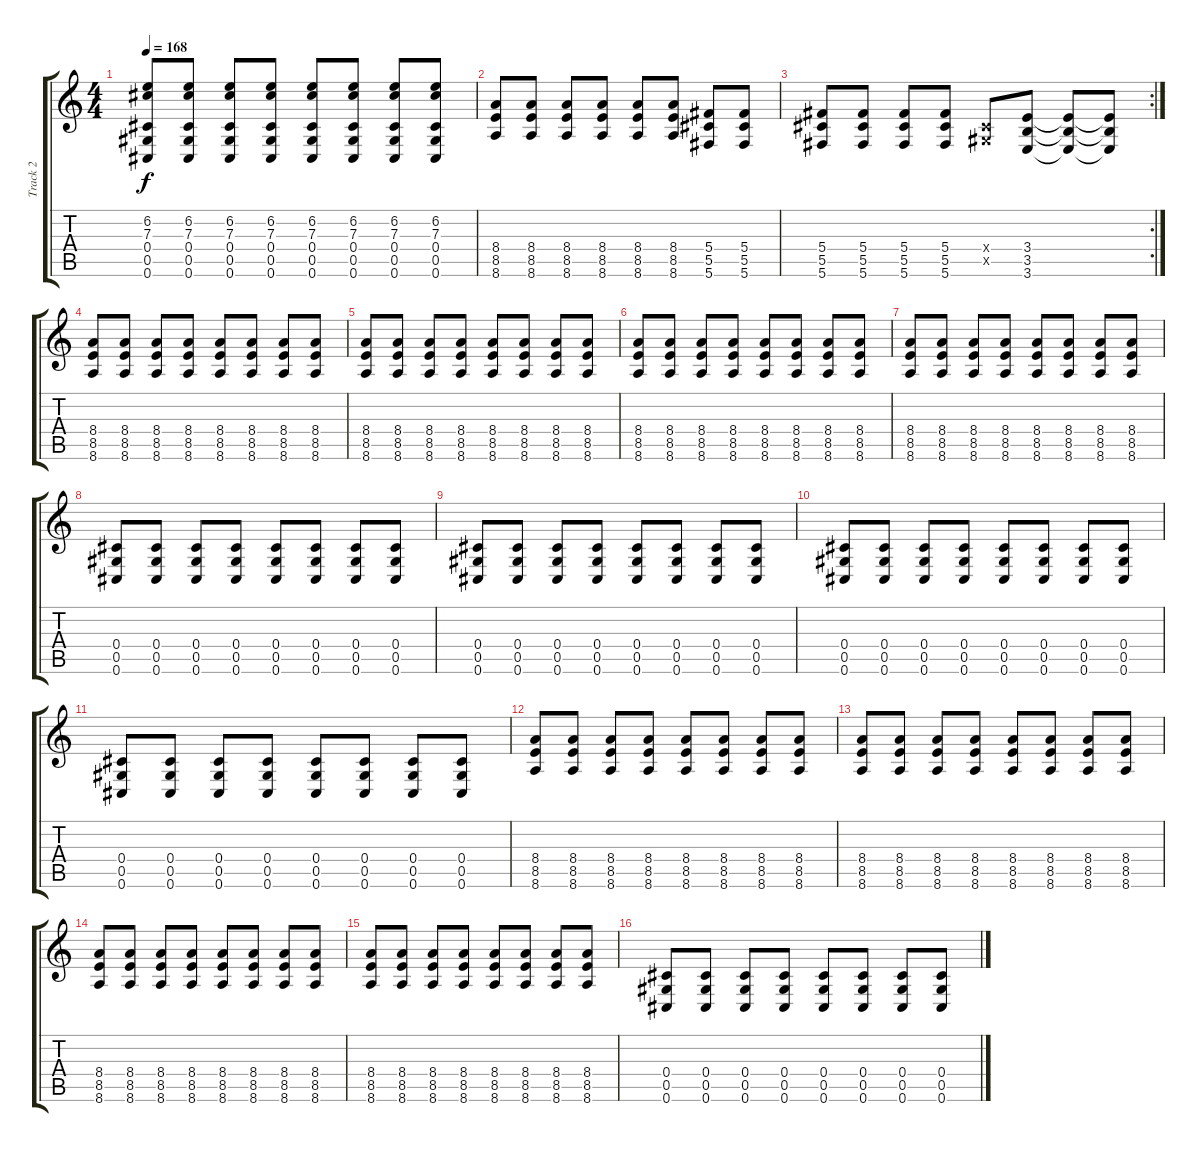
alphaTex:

\track ("Track 2" "Track 2") {instrument distortionguitar}
\staff {score tabs}
\tuning (Eb4 Bb3 Gb3 Db3 Ab2 Db2) {hide}
\ts (4 4)
\tempo 168
\clef g2
\ks c
(6.2 7.3 0.4 0.5 0.6).8{dy f} (6.2 7.3 0.4 0.5 0.6).8 (6.2 7.3 0.4 0.5 0.6).8 (6.2 7.3 0.4 0.5 0.6).8 (6.2 7.3 0.4 0.5 0.6).8 (6.2 7.3 0.4 0.5 0.6).8 (6.2 7.3 0.4 0.5 0.6).8 (6.2 7.3 0.4 0.5 0.6).8 |
(8.4 8.5 8.6).8 (8.4 8.5 8.6).8 (8.4 8.5 8.6).8 (8.4 8.5 8.6).8 (8.4 8.5 8.6).8 (8.4 8.5 8.6).8 (5.4 5.5 5.6).8 (5.4 5.5 5.6).8 |
\rc 2
(5.4 5.5 5.6).8 (5.4 5.5 5.6).8 (5.4 5.5 5.6).8 (5.4 5.5 5.6).8 (0.4{x} 0.5{x}).8 (3.4 3.5 3.6).8 (3.4{t} 3.5{t} 3.6{t}).8 (3.4{t} 3.5{t} 3.6{t}).8 |
(8.4 8.5 8.6).8 (8.4 8.5 8.6).8 (8.4 8.5 8.6).8 (8.4 8.5 8.6).8 (8.4 8.5 8.6).8 (8.4 8.5 8.6).8 (8.4 8.5 8.6).8 (8.4 8.5 8.6).8 |
(8.4 8.5 8.6).8 (8.4 8.5 8.6).8 (8.4 8.5 8.6).8 (8.4 8.5 8.6).8 (8.4 8.5 8.6).8 (8.4 8.5 8.6).8 (8.4 8.5 8.6).8 (8.4 8.5 8.6).8 |
(8.4 8.5 8.6).8 (8.4 8.5 8.6).8 (8.4 8.5 8.6).8 (8.4 8.5 8.6).8 (8.4 8.5 8.6).8 (8.4 8.5 8.6).8 (8.4 8.5 8.6).8 (8.4 8.5 8.6).8 |
(8.4 8.5 8.6).8 (8.4 8.5 8.6).8 (8.4 8.5 8.6).8 (8.4 8.5 8.6).8 (8.4 8.5 8.6).8 (8.4 8.5 8.6).8 (8.4 8.5 8.6).8 (8.4 8.5 8.6).8 |
(0.4 0.5 0.6).8 (0.4 0.5 0.6).8 (0.4 0.5 0.6).8 (0.4 0.5 0.6).8 (0.4 0.5 0.6).8 (0.4 0.5 0.6).8 (0.4 0.5 0.6).8 (0.4 0.5 0.6).8 |
(0.4 0.5 0.6).8 (0.4 0.5 0.6).8 (0.4 0.5 0.6).8 (0.4 0.5 0.6).8 (0.4 0.5 0.6).8 (0.4 0.5 0.6).8 (0.4 0.5 0.6).8 (0.4 0.5 0.6).8 |
(0.4 0.5 0.6).8 (0.4 0.5 0.6).8 (0.4 0.5 0.6).8 (0.4 0.5 0.6).8 (0.4 0.5 0.6).8 (0.4 0.5 0.6).8 (0.4 0.5 0.6).8 (0.4 0.5 0.6).8 |
(0.4 0.5 0.6).8 (0.4 0.5 0.6).8 (0.4 0.5 0.6).8 (0.4 0.5 0.6).8 (0.4 0.5 0.6).8 (0.4 0.5 0.6).8 (0.4 0.5 0.6).8 (0.4 0.5 0.6).8 |
(8.4 8.5 8.6).8 (8.4 8.5 8.6).8 (8.4 8.5 8.6).8 (8.4 8.5 8.6).8 (8.4 8.5 8.6).8 (8.4 8.5 8.6).8 (8.4 8.5 8.6).8 (8.4 8.5 8.6).8 |
(8.4 8.5 8.6).8 (8.4 8.5 8.6).8 (8.4 8.5 8.6).8 (8.4 8.5 8.6).8 (8.4 8.5 8.6).8 (8.4 8.5 8.6).8 (8.4 8.5 8.6).8 (8.4 8.5 8.6).8 |
(8.4 8.5 8.6).8 (8.4 8.5 8.6).8 (8.4 8.5 8.6).8 (8.4 8.5 8.6).8 (8.4 8.5 8.6).8 (8.4 8.5 8.6).8 (8.4 8.5 8.6).8 (8.4 8.5 8.6).8 |
(8.4 8.5 8.6).8 (8.4 8.5 8.6).8 (8.4 8.5 8.6).8 (8.4 8.5 8.6).8 (8.4 8.5 8.6).8 (8.4 8.5 8.6).8 (8.4 8.5 8.6).8 (8.4 8.5 8.6).8 |
(0.4 0.5 0.6).8 (0.4 0.5 0.6).8 (0.4 0.5 0.6).8 (0.4 0.5 0.6).8 (0.4 0.5 0.6).8 (0.4 0.5 0.6).8 (0.4 0.5 0.6).8 (0.4 0.5 0.6).8
